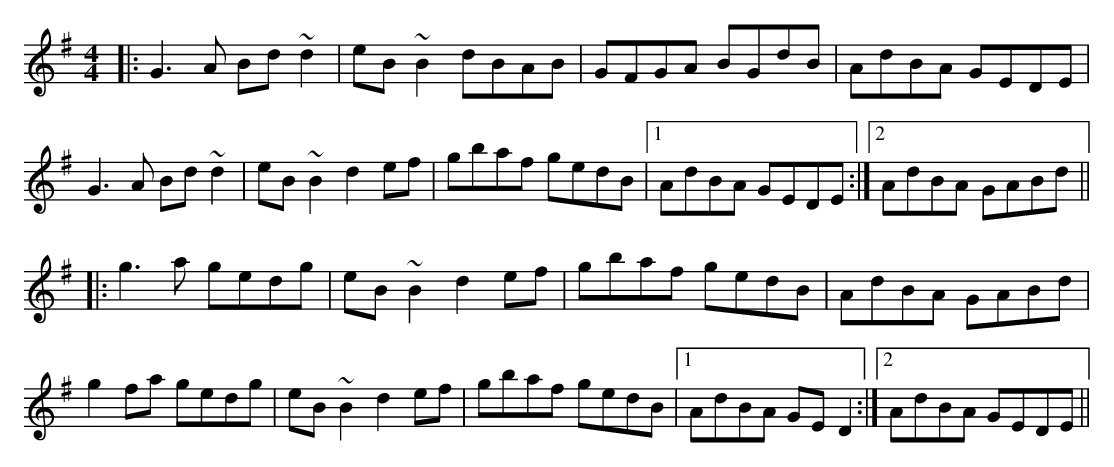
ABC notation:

X:1
M:4/4
K:G
|:G3A Bd~d2|eB~B2 dBAB|GFGA BGdB|AdBA GEDE|
G3A Bd~d2|eB~B2 d2ef|gbaf gedB|1 AdBA GEDE:|2 AdBA GABd||
|:g3a gedg|eB~B2 d2ef|gbaf gedB|AdBA GABd|
g2fa gedg|eB~B2 d2ef|gbaf gedB|1 AdBA GED2:|2 AdBA GEDE||
